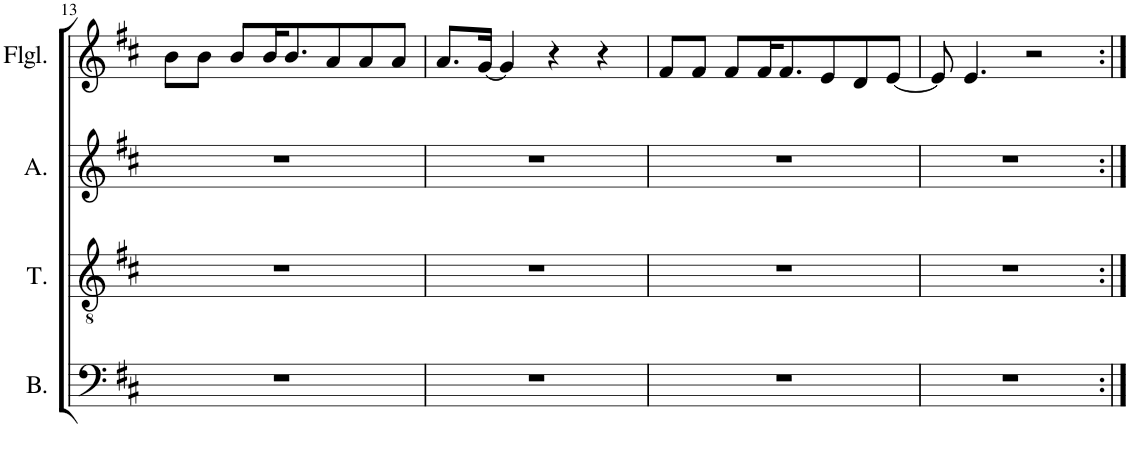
**kern	**kern	**kern	**kern
*part4	*part3	*part2	*part1
*staff4	*staff3	*staff2	*staff1
*I"Bass	*I"Tenor	*I"Alto	*I"Klavier
*I'B.	*I'T.	*I'A.	*
!!LO:PB:g=z
*clefF4	*clefGv2	*clefG2	*clefG2
*k[f#c#]	*k[f#c#]	*k[f#c#]	*k[f#c#]
*M4/4	*M4/4	*M4/4	*M4/4
=13	=13	=13	=13
1r	1r	1r	8b\L
.	.	.	8b\J
.	.	.	8b/L
.	.	.	16b/K
.	.	.	8.b/
.	.	.	8a/
.	.	.	8a/
.	.	.	8a/J
=14	=14	=14	=14
1r	1r	1r	8.a/L
.	.	.	[16g/Jk
.	.	.	4g/]
.	.	.	4r
.	.	.	4r
=15	=15	=15	=15
1r	1r	1r	8f#/L
.	.	.	8f#/J
.	.	.	8f#/L
.	.	.	16f#/K
.	.	.	8.f#/
.	.	.	8e/
.	.	.	8d/
.	.	.	[8e/J
=16	=16	=16	=16
1r	1r	1r	8e/]
.	.	.	4.e/
.	.	.	2r
=:|!	=:|!	=:|!	=:|!
*-	*-	*-	*-
